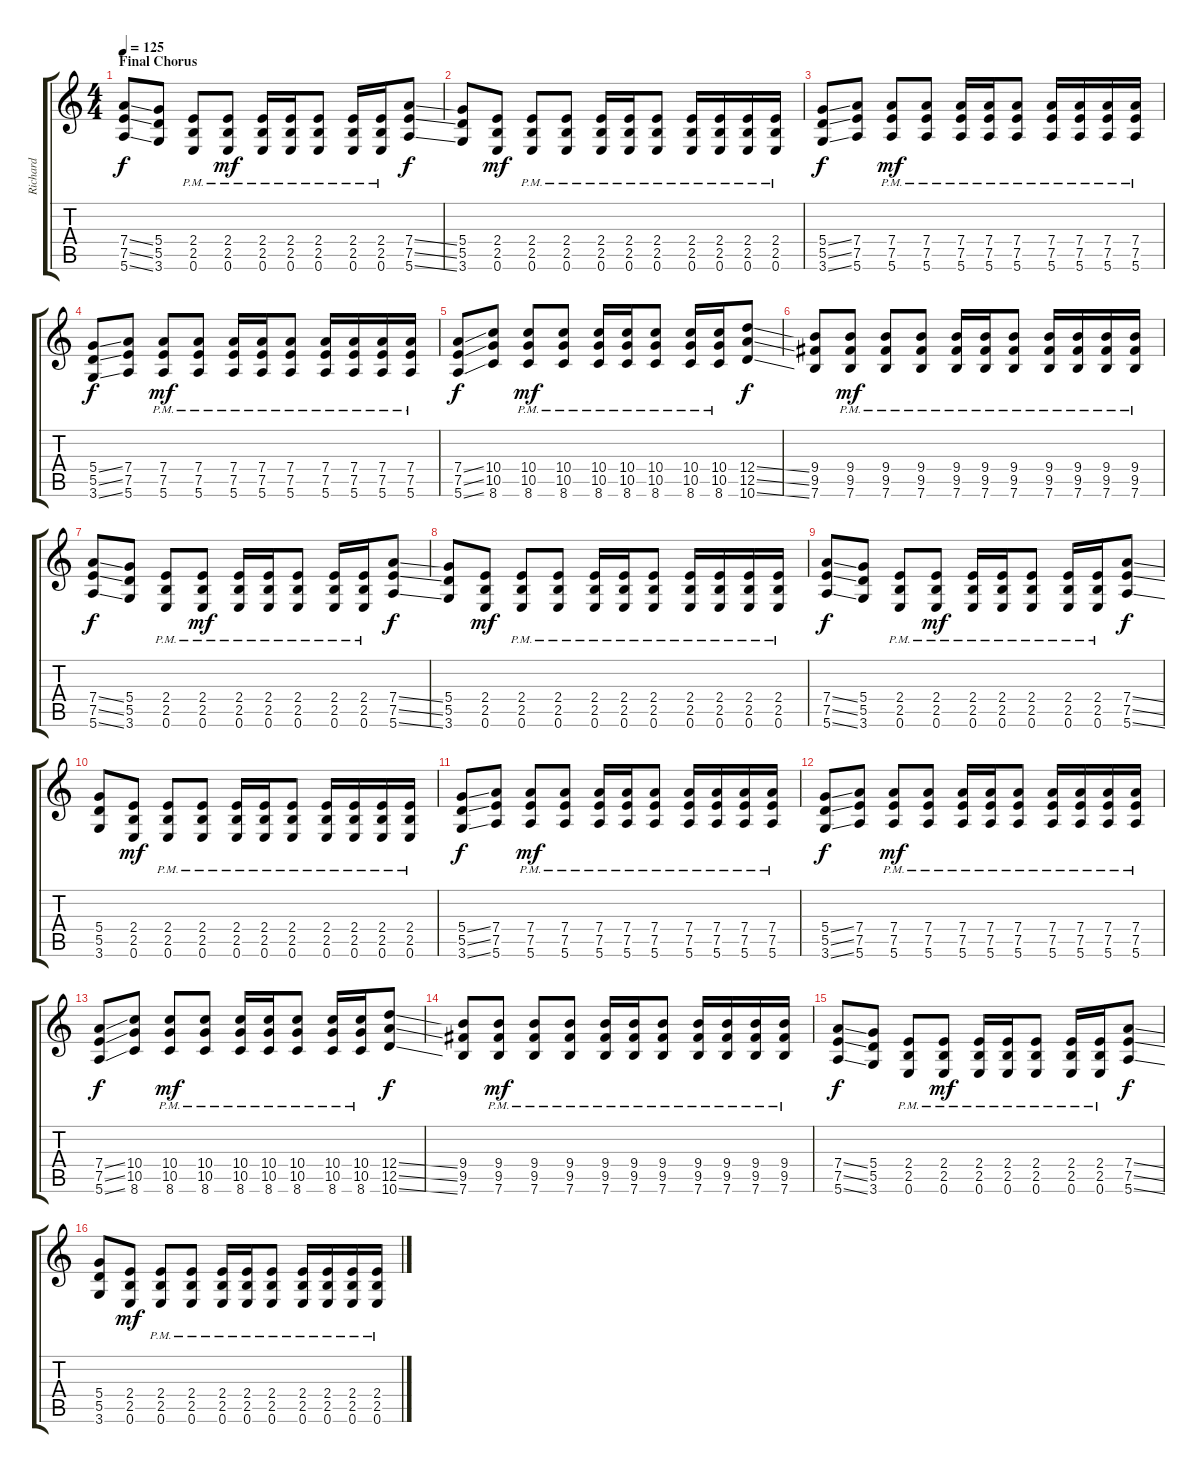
\track ("Richard" "Richard") {instrument distortionguitar}
\staff {score tabs}
\tuning (E4 B3 G3 D3 A2 E2) {hide}
\ts (4 4)
\section ("" "Final Chorus")
\tempo 125
\clef g2
\ks c
(7.4{ss} 7.5{ss} 5.6{ss}).8{dy f} (5.4 5.5 3.6).8 (2.4{pm} 2.5{pm} 0.6{pm}).8 (2.4{pm} 2.5{pm} 0.6{pm}).8{dy mf} (2.4{pm} 2.5{pm} 0.6{pm}).16 (2.4{pm} 2.5{pm} 0.6{pm}).16 (2.4{pm} 2.5{pm} 0.6{pm}).8 (2.4{pm} 2.5{pm} 0.6{pm}).16 (2.4{pm} 2.5{pm} 0.6{pm}).16 (7.4{ss} 7.5{ss} 5.6{ss}).8{dy f} |
(5.4 5.5 3.6).8 (2.4 2.5 0.6).8{dy mf} (2.4{pm} 2.5{pm} 0.6{pm}).8 (2.4{pm} 2.5{pm} 0.6{pm}).8 (2.4{pm} 2.5{pm} 0.6{pm}).16 (2.4{pm} 2.5{pm} 0.6{pm}).16 (2.4{pm} 2.5{pm} 0.6{pm}).8 (2.4{pm} 2.5{pm} 0.6{pm}).16 (2.4{pm} 2.5{pm} 0.6{pm}).16 (2.4{pm} 2.5{pm} 0.6{pm}).16 (2.4{pm} 2.5{pm} 0.6{pm}).16 |
(5.4{ss} 5.5{ss} 3.6{ss}).8{dy f} (7.4 7.5 5.6).8 (7.4{pm} 7.5{pm} 5.6{pm}).8{dy mf} (7.4{pm} 7.5{pm} 5.6{pm}).8 (7.4{pm} 7.5{pm} 5.6{pm}).16 (7.4{pm} 7.5{pm} 5.6{pm}).16 (7.4{pm} 7.5{pm} 5.6{pm}).8 (7.4{pm} 7.5{pm} 5.6{pm}).16 (7.4{pm} 7.5{pm} 5.6{pm}).16 (7.4{pm} 7.5{pm} 5.6{pm}).16 (7.4{pm} 7.5{pm} 5.6{pm}).16 |
(5.4{ss} 5.5{ss} 3.6{ss}).8{dy f} (7.4 7.5 5.6).8 (7.4{pm} 7.5{pm} 5.6{pm}).8{dy mf} (7.4{pm} 7.5{pm} 5.6{pm}).8 (7.4{pm} 7.5{pm} 5.6{pm}).16 (7.4{pm} 7.5{pm} 5.6{pm}).16 (7.4{pm} 7.5{pm} 5.6{pm}).8 (7.4{pm} 7.5{pm} 5.6{pm}).16 (7.4{pm} 7.5{pm} 5.6{pm}).16 (7.4{pm} 7.5{pm} 5.6{pm}).16 (7.4{pm} 7.5{pm} 5.6{pm}).16 |
(7.4{ss} 7.5{ss} 5.6{ss}).8{dy f} (10.4 10.5 8.6).8 (10.4{pm} 10.5{pm} 8.6{pm}).8{dy mf} (10.4{pm} 10.5{pm} 8.6{pm}).8 (10.4{pm} 10.5{pm} 8.6{pm}).16 (10.4{pm} 10.5{pm} 8.6{pm}).16 (10.4{pm} 10.5{pm} 8.6{pm}).8 (10.4{pm} 10.5{pm} 8.6{pm}).16 (10.4{pm} 10.5{pm} 8.6{pm}).16 (12.4{ss} 12.5{ss} 10.6{ss}).8{dy f} |
(9.4 9.5 7.6).8 (9.4{pm} 9.5{pm} 7.6{pm}).8{dy mf} (9.4{pm} 9.5{pm} 7.6{pm}).8 (9.4{pm} 9.5{pm} 7.6{pm}).8 (9.4{pm} 9.5{pm} 7.6{pm}).16 (9.4{pm} 9.5{pm} 7.6{pm}).16 (9.4 9.5{pm} 7.6{pm}).8 (9.4{pm} 9.5{pm} 7.6{pm}).16 (9.4{pm} 9.5{pm} 7.6{pm}).16 (9.4{pm} 9.5{pm} 7.6{pm}).16 (9.4{pm} 9.5{pm} 7.6{pm}).16 |
(7.4{ss} 7.5{ss} 5.6{ss}).8{dy f} (5.4 5.5 3.6).8 (2.4{pm} 2.5{pm} 0.6{pm}).8 (2.4{pm} 2.5{pm} 0.6{pm}).8{dy mf} (2.4{pm} 2.5{pm} 0.6{pm}).16 (2.4{pm} 2.5{pm} 0.6{pm}).16 (2.4{pm} 2.5{pm} 0.6{pm}).8 (2.4{pm} 2.5{pm} 0.6{pm}).16 (2.4{pm} 2.5{pm} 0.6{pm}).16 (7.4{ss} 7.5{ss} 5.6{ss}).8{dy f} |
(5.4 5.5 3.6).8 (2.4 2.5 0.6).8{dy mf} (2.4{pm} 2.5{pm} 0.6{pm}).8 (2.4{pm} 2.5{pm} 0.6{pm}).8 (2.4{pm} 2.5{pm} 0.6{pm}).16 (2.4{pm} 2.5{pm} 0.6{pm}).16 (2.4{pm} 2.5{pm} 0.6{pm}).8 (2.4{pm} 2.5{pm} 0.6{pm}).16 (2.4{pm} 2.5{pm} 0.6{pm}).16 (2.4{pm} 2.5{pm} 0.6{pm}).16 (2.4{pm} 2.5{pm} 0.6{pm}).16 |
(7.4{ss} 7.5{ss} 5.6{ss}).8{dy f} (5.4 5.5 3.6).8 (2.4{pm} 2.5{pm} 0.6{pm}).8 (2.4{pm} 2.5{pm} 0.6{pm}).8{dy mf} (2.4{pm} 2.5{pm} 0.6{pm}).16 (2.4{pm} 2.5{pm} 0.6{pm}).16 (2.4{pm} 2.5{pm} 0.6{pm}).8 (2.4{pm} 2.5{pm} 0.6{pm}).16 (2.4{pm} 2.5{pm} 0.6{pm}).16 (7.4{ss} 7.5{ss} 5.6{ss}).8{dy f} |
(5.4 5.5 3.6).8 (2.4 2.5 0.6).8{dy mf} (2.4{pm} 2.5{pm} 0.6{pm}).8 (2.4{pm} 2.5{pm} 0.6{pm}).8 (2.4{pm} 2.5{pm} 0.6{pm}).16 (2.4{pm} 2.5{pm} 0.6{pm}).16 (2.4{pm} 2.5{pm} 0.6{pm}).8 (2.4{pm} 2.5{pm} 0.6{pm}).16 (2.4{pm} 2.5{pm} 0.6{pm}).16 (2.4{pm} 2.5{pm} 0.6{pm}).16 (2.4{pm} 2.5{pm} 0.6{pm}).16 |
(5.4{ss} 5.5{ss} 3.6{ss}).8{dy f} (7.4 7.5 5.6).8 (7.4{pm} 7.5{pm} 5.6{pm}).8{dy mf} (7.4{pm} 7.5{pm} 5.6{pm}).8 (7.4{pm} 7.5{pm} 5.6{pm}).16 (7.4{pm} 7.5{pm} 5.6{pm}).16 (7.4{pm} 7.5{pm} 5.6{pm}).8 (7.4{pm} 7.5{pm} 5.6{pm}).16 (7.4{pm} 7.5{pm} 5.6{pm}).16 (7.4{pm} 7.5{pm} 5.6{pm}).16 (7.4{pm} 7.5{pm} 5.6{pm}).16 |
(5.4{ss} 5.5{ss} 3.6{ss}).8{dy f} (7.4 7.5 5.6).8 (7.4{pm} 7.5{pm} 5.6{pm}).8{dy mf} (7.4{pm} 7.5{pm} 5.6{pm}).8 (7.4{pm} 7.5{pm} 5.6{pm}).16 (7.4{pm} 7.5{pm} 5.6{pm}).16 (7.4{pm} 7.5{pm} 5.6{pm}).8 (7.4{pm} 7.5{pm} 5.6{pm}).16 (7.4{pm} 7.5{pm} 5.6{pm}).16 (7.4{pm} 7.5{pm} 5.6{pm}).16 (7.4{pm} 7.5{pm} 5.6{pm}).16 |
(7.4{ss} 7.5{ss} 5.6{ss}).8{dy f} (10.4 10.5 8.6).8 (10.4{pm} 10.5{pm} 8.6{pm}).8{dy mf} (10.4{pm} 10.5{pm} 8.6{pm}).8 (10.4{pm} 10.5{pm} 8.6{pm}).16 (10.4{pm} 10.5{pm} 8.6{pm}).16 (10.4{pm} 10.5{pm} 8.6{pm}).8 (10.4{pm} 10.5{pm} 8.6{pm}).16 (10.4{pm} 10.5{pm} 8.6{pm}).16 (12.4{ss} 12.5{ss} 10.6{ss}).8{dy f} |
(9.4 9.5 7.6).8 (9.4{pm} 9.5{pm} 7.6{pm}).8{dy mf} (9.4{pm} 9.5{pm} 7.6{pm}).8 (9.4{pm} 9.5{pm} 7.6{pm}).8 (9.4{pm} 9.5{pm} 7.6{pm}).16 (9.4{pm} 9.5{pm} 7.6{pm}).16 (9.4 9.5{pm} 7.6{pm}).8 (9.4{pm} 9.5{pm} 7.6{pm}).16 (9.4{pm} 9.5{pm} 7.6{pm}).16 (9.4{pm} 9.5{pm} 7.6{pm}).16 (9.4{pm} 9.5{pm} 7.6{pm}).16 |
(7.4{ss} 7.5{ss} 5.6{ss}).8{dy f} (5.4 5.5 3.6).8 (2.4{pm} 2.5{pm} 0.6{pm}).8 (2.4{pm} 2.5{pm} 0.6{pm}).8{dy mf} (2.4{pm} 2.5{pm} 0.6{pm}).16 (2.4{pm} 2.5{pm} 0.6{pm}).16 (2.4{pm} 2.5{pm} 0.6{pm}).8 (2.4{pm} 2.5{pm} 0.6{pm}).16 (2.4{pm} 2.5{pm} 0.6{pm}).16 (7.4{ss} 7.5{ss} 5.6{ss}).8{dy f} |
(5.4 5.5 3.6).8 (2.4 2.5 0.6).8{dy mf} (2.4{pm} 2.5{pm} 0.6{pm}).8 (2.4{pm} 2.5{pm} 0.6{pm}).8 (2.4{pm} 2.5{pm} 0.6{pm}).16 (2.4{pm} 2.5{pm} 0.6{pm}).16 (2.4{pm} 2.5{pm} 0.6{pm}).8 (2.4{pm} 2.5{pm} 0.6{pm}).16 (2.4{pm} 2.5{pm} 0.6{pm}).16 (2.4{pm} 2.5{pm} 0.6{pm}).16 (2.4{pm} 2.5{pm} 0.6{pm}).16
